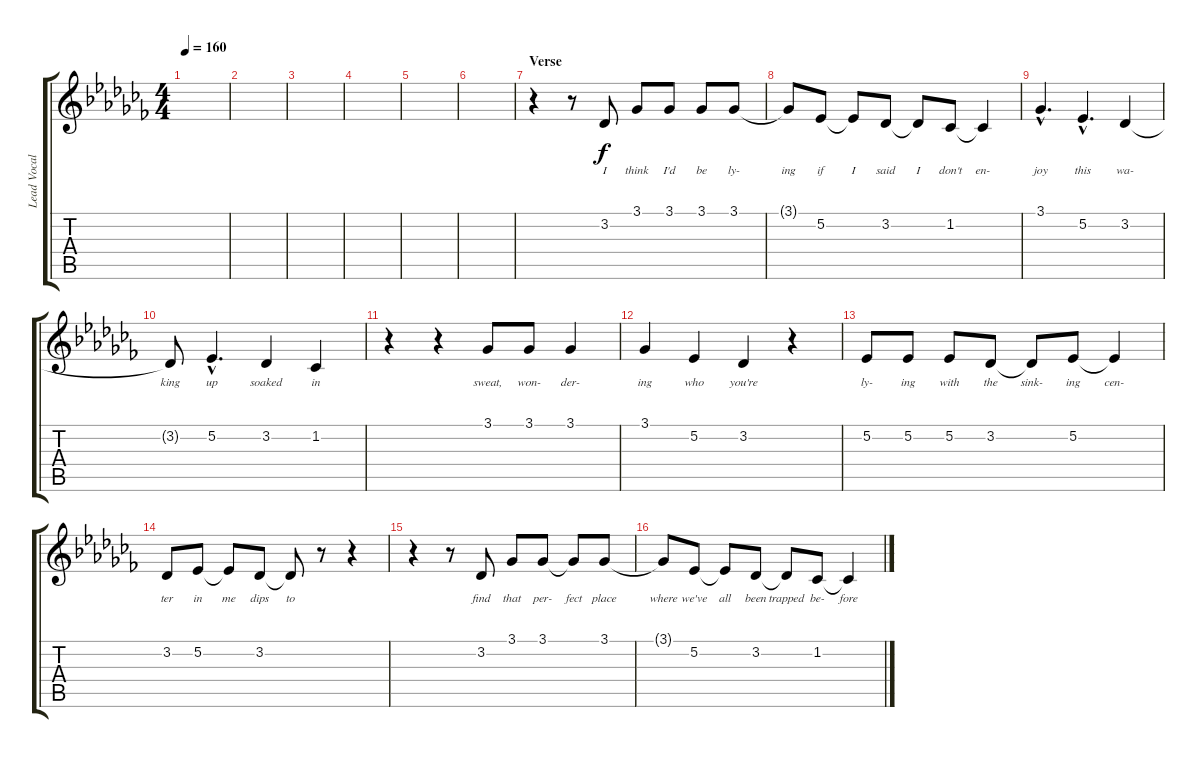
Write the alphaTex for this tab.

\track ("Lead Vocals" "Lead Vocal") {instrument englishhorn}
\staff {score tabs}
\tuning (Eb4 Bb3 Gb3 Db3 Ab2 Eb2) {hide}
\ts (4 4)
\tempo 160
\clef g2
\ks cb
|
|
|
|
|
|
\section ("" "Verse")
r.4 r.8 3.2.8{lyrics (0 "I") lyrics (1 "") lyrics (2 "") lyrics (3 "") lyrics (4 "")} 3.1.8{lyrics (0 "think") lyrics (1 "") lyrics (2 "") lyrics (3 "") lyrics (4 "")} 3.1.8{lyrics (0 "I'd") lyrics (1 "") lyrics (2 "") lyrics (3 "") lyrics (4 "")} 3.1.8{lyrics (0 "be") lyrics (1 "") lyrics (2 "") lyrics (3 "") lyrics (4 "")} 3.1.8{lyrics (0 "ly-") lyrics (1 "") lyrics (2 "") lyrics (3 "") lyrics (4 "")} |
3.1{t}.8{lyrics (0 "ing") lyrics (1 "") lyrics (2 "") lyrics (3 "") lyrics (4 "")} 5.2.8{lyrics (0 "if") lyrics (1 "") lyrics (2 "") lyrics (3 "") lyrics (4 "")} 5.2{t}.8{lyrics (0 "I") lyrics (1 "") lyrics (2 "") lyrics (3 "") lyrics (4 "")} 3.2.8{lyrics (0 "said") lyrics (1 "") lyrics (2 "") lyrics (3 "") lyrics (4 "")} 3.2{t}.8{lyrics (0 "I") lyrics (1 "") lyrics (2 "") lyrics (3 "") lyrics (4 "")} 1.2.8{lyrics (0 "don't") lyrics (1 "") lyrics (2 "") lyrics (3 "") lyrics (4 "")} 1.2{t}.4{lyrics (0 "en-") lyrics (1 "") lyrics (2 "") lyrics (3 "") lyrics (4 "")} |
3.1{hac}.4{d lyrics (0 "joy") lyrics (1 "") lyrics (2 "") lyrics (3 "") lyrics (4 "")} 5.2{hac}.4{d lyrics (0 "this") lyrics (1 "") lyrics (2 "") lyrics (3 "") lyrics (4 "")} 3.2.4{lyrics (0 "wa-") lyrics (1 "") lyrics (2 "") lyrics (3 "") lyrics (4 "")} |
3.2{t}.8{lyrics (0 "king") lyrics (1 "") lyrics (2 "") lyrics (3 "") lyrics (4 "")} 5.2{hac}.4{d lyrics (0 "up") lyrics (1 "") lyrics (2 "") lyrics (3 "") lyrics (4 "")} 3.2.4{lyrics (0 "soaked") lyrics (1 "") lyrics (2 "") lyrics (3 "") lyrics (4 "")} 1.2.4{lyrics (0 "in") lyrics (1 "") lyrics (2 "") lyrics (3 "") lyrics (4 "")} |
r.4 r.4 3.1.8{lyrics (0 "sweat,") lyrics (1 "") lyrics (2 "") lyrics (3 "") lyrics (4 "")} 3.1.8{lyrics (0 "won-") lyrics (1 "") lyrics (2 "") lyrics (3 "") lyrics (4 "")} 3.1.4{lyrics (0 "der-") lyrics (1 "") lyrics (2 "") lyrics (3 "") lyrics (4 "")} |
3.1.4{lyrics (0 "ing") lyrics (1 "") lyrics (2 "") lyrics (3 "") lyrics (4 "")} 5.2.4{lyrics (0 "who") lyrics (1 "") lyrics (2 "") lyrics (3 "") lyrics (4 "")} 3.2.4{lyrics (0 "you're") lyrics (1 "") lyrics (2 "") lyrics (3 "") lyrics (4 "")} r.4 |
5.2.8{lyrics (0 "ly-") lyrics (1 "") lyrics (2 "") lyrics (3 "") lyrics (4 "")} 5.2.8{lyrics (0 "ing") lyrics (1 "") lyrics (2 "") lyrics (3 "") lyrics (4 "")} 5.2.8{lyrics (0 "with") lyrics (1 "") lyrics (2 "") lyrics (3 "") lyrics (4 "")} 3.2.8{lyrics (0 "the") lyrics (1 "") lyrics (2 "") lyrics (3 "") lyrics (4 "")} 3.2{t}.8{lyrics (0 "sink-") lyrics (1 "") lyrics (2 "") lyrics (3 "") lyrics (4 "")} 5.2.8{lyrics (0 "ing") lyrics (1 "") lyrics (2 "") lyrics (3 "") lyrics (4 "")} 5.2{t}.4{lyrics (0 "cen-") lyrics (1 "") lyrics (2 "") lyrics (3 "") lyrics (4 "")} |
3.2.8{lyrics (0 "ter") lyrics (1 "") lyrics (2 "") lyrics (3 "") lyrics (4 "")} 5.2.8{lyrics (0 "in") lyrics (1 "") lyrics (2 "") lyrics (3 "") lyrics (4 "")} 5.2{t}.8{lyrics (0 "me") lyrics (1 "") lyrics (2 "") lyrics (3 "") lyrics (4 "")} 3.2.8{lyrics (0 "dips") lyrics (1 "") lyrics (2 "") lyrics (3 "") lyrics (4 "")} 3.2{t}.8{lyrics (0 "to") lyrics (1 "") lyrics (2 "") lyrics (3 "") lyrics (4 "")} r.8 r.4 |
r.4 r.8 3.2.8{lyrics (0 "find") lyrics (1 "") lyrics (2 "") lyrics (3 "") lyrics (4 "")} 3.1.8{lyrics (0 "that") lyrics (1 "") lyrics (2 "") lyrics (3 "") lyrics (4 "")} 3.1.8{lyrics (0 "per-") lyrics (1 "") lyrics (2 "") lyrics (3 "") lyrics (4 "")} 3.1{t}.8{lyrics (0 "fect") lyrics (1 "") lyrics (2 "") lyrics (3 "") lyrics (4 "")} 3.1.8{lyrics (0 "place") lyrics (1 "") lyrics (2 "") lyrics (3 "") lyrics (4 "")} |
3.1{t}.8{lyrics (0 "where") lyrics (1 "") lyrics (2 "") lyrics (3 "") lyrics (4 "")} 5.2.8{lyrics (0 "we've") lyrics (1 "") lyrics (2 "") lyrics (3 "") lyrics (4 "")} 5.2{t}.8{lyrics (0 "all") lyrics (1 "") lyrics (2 "") lyrics (3 "") lyrics (4 "")} 3.2.8{lyrics (0 "been") lyrics (1 "") lyrics (2 "") lyrics (3 "") lyrics (4 "")} 3.2{t}.8{lyrics (0 "trapped") lyrics (1 "") lyrics (2 "") lyrics (3 "") lyrics (4 "")} 1.2.8{lyrics (0 "be-") lyrics (1 "") lyrics (2 "") lyrics (3 "") lyrics (4 "")} 1.2{t}.4{lyrics (0 "fore") lyrics (1 "") lyrics (2 "") lyrics (3 "") lyrics (4 "")}
